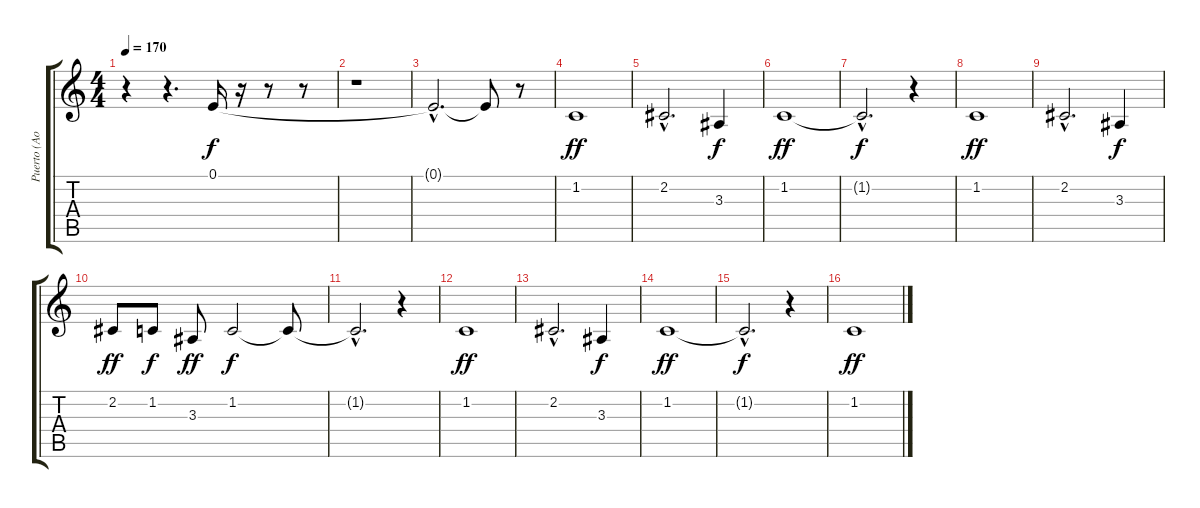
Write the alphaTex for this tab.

\track ("Puerto (Aoshi)" "Puerto (Ao") {instrument stringensemble1}
\staff {score tabs}
\tuning (E4 B3 G3 D3 A2 E2) {hide}
\ts (4 4)
\tempo 170
\clef g2
\ks c
r.4{dy f} r.4{d} 0.1.16 r.16 r.8 r.8 |
r.1 |
0.1{hac t}.2{d} 0.1{t}.8 r.8 |
1.2.1{dy ff volume 10} |
2.2{hac}.2{d} 3.3.4{dy f} |
1.2.1{dy ff} |
1.2{hac t}.2{d dy f} r.4 |
1.2.1{dy ff} |
2.2{hac}.2{d} 3.3.4{dy f} |
2.2.8{dy ff} 1.2.8{dy f} 3.3.8{dy ff} 1.2.2{dy f} 1.2{t}.8 |
1.2{hac t}.2{d volume 14} r.4 |
1.2.1{dy ff} |
2.2{hac}.2{d} 3.3.4{dy f} |
1.2.1{dy ff} |
1.2{hac t}.2{d dy f} r.4 |
1.2.1{dy ff}
